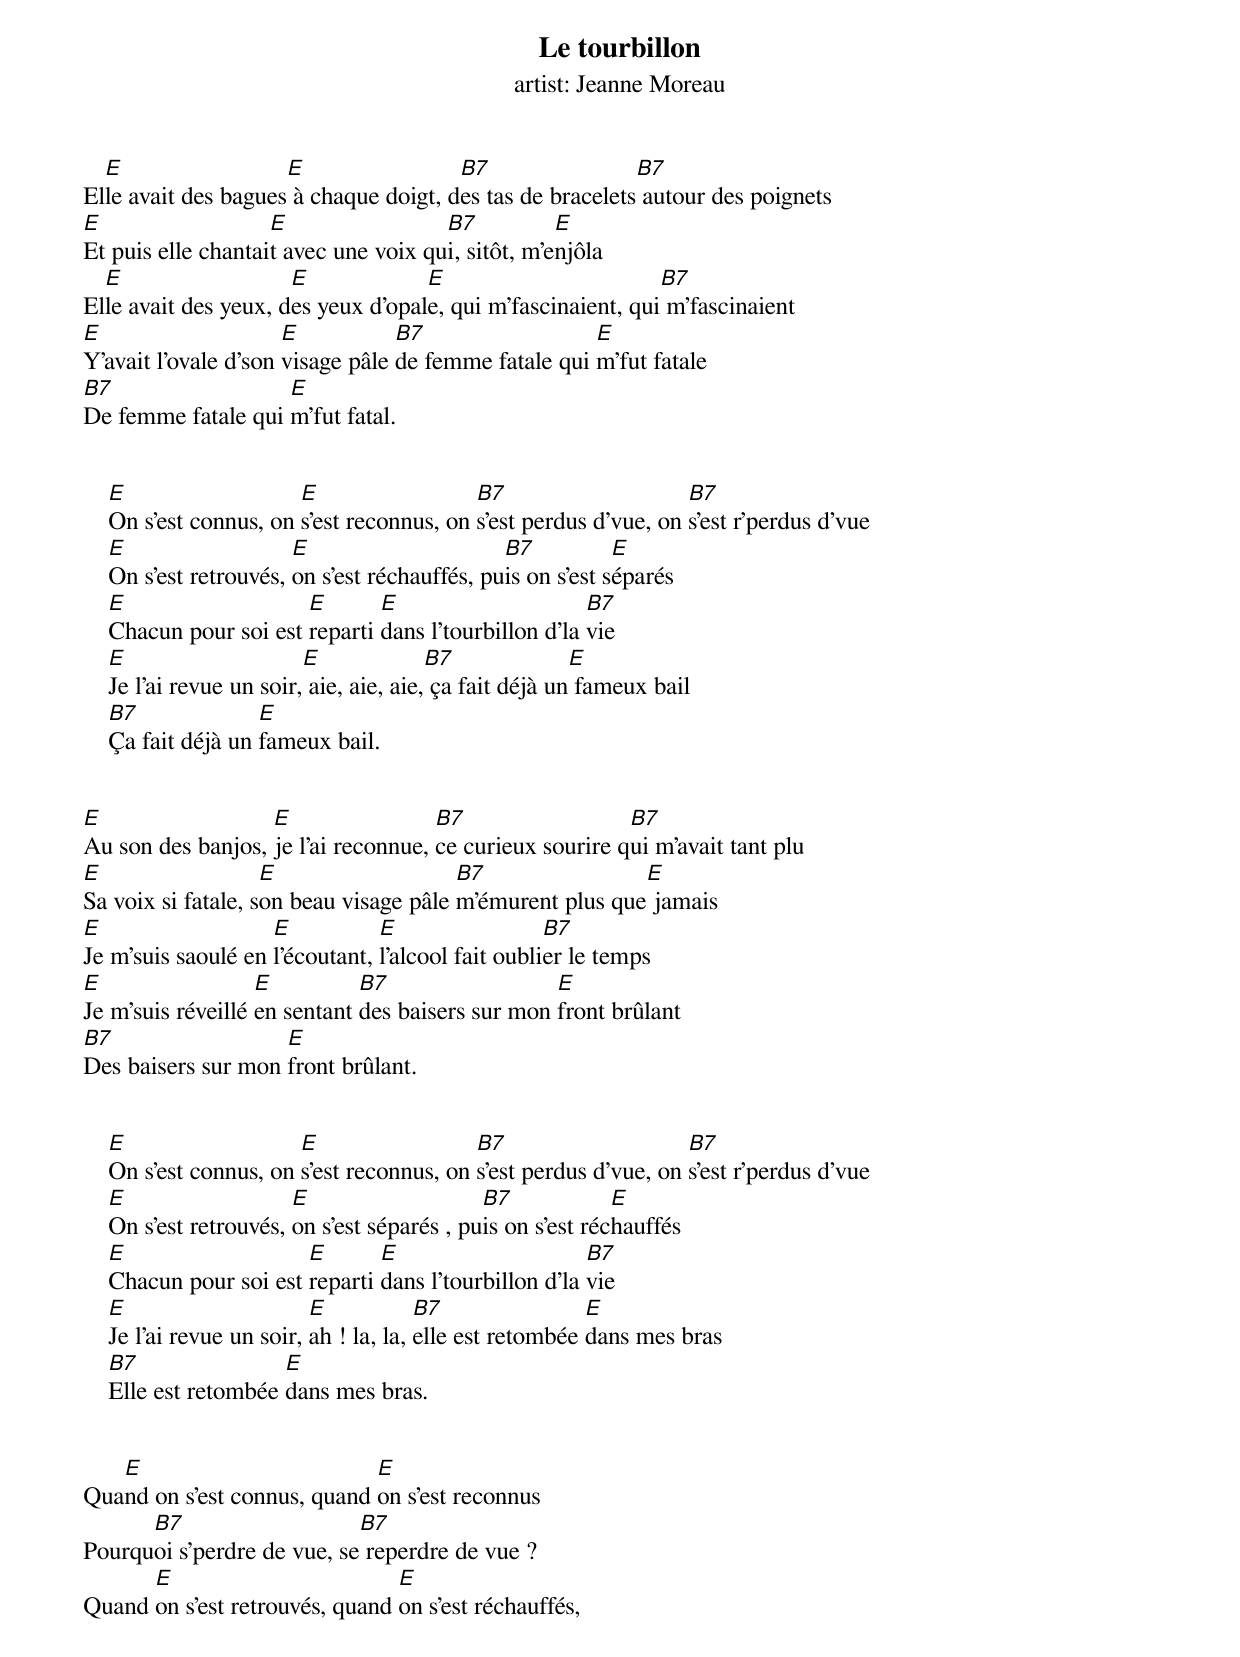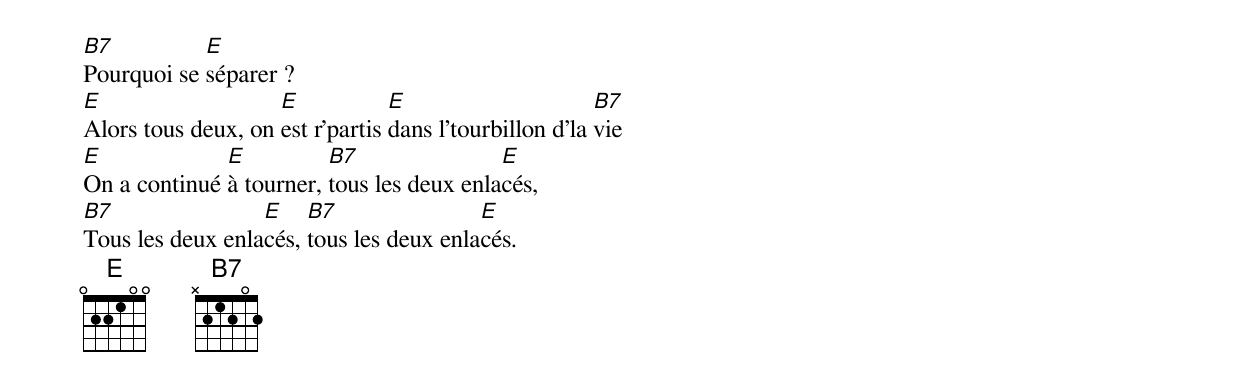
Le tourbillon
artist: Jeanne Moreau


  E                  E                 B7                 B7
Elle avait des bagues à chaque doigt, des tas de bracelets autour des poignets
E                   E                 B7           E
Et puis elle chantait avec une voix qui, sitôt, m'enjôla
  E                   E             E                        B7
Elle avait des yeux, des yeux d'opale, qui m'fascinaient, qui m'fascinaient
E                     E           B7                  E
Y'avait l'ovale d'son visage pâle de femme fatale qui m'fut fatale
B7                  E
De femme fatale qui m'fut fatal.


    E                   E                  B7                     B7
    On s'est connus, on s'est reconnus, on s'est perdus d'vue, on s'est r'perdus d'vue
    E                   E                      B7           E
    On s'est retrouvés, on s'est réchauffés, puis on s'est séparés
    E                   E       E                      B7
    Chacun pour soi est reparti dans l'tourbillon d'la vie
    E                     E              B7              E
    Je l'ai revue un soir, aie, aie, aie, ça fait déjà un fameux bail
    B7              E
    Ça fait déjà un fameux bail.


E                  E                 B7                  B7
Au son des banjos, je l'ai reconnue, ce curieux sourire qui m'avait tant plu
E                   E                   B7                E
Sa voix si fatale, son beau visage pâle m'émurent plus que jamais
E                   E           E                  B7
Je m'suis saoulé en l'écoutant, l'alcool fait oublier le temps
E                  E          B7                  E
Je m'suis réveillé en sentant des baisers sur mon front brûlant
B7                  E
Des baisers sur mon front brûlant.


    E                   E                  B7                     B7
    On s'est connus, on s'est reconnus, on s'est perdus d'vue, on s'est r'perdus d'vue
    E                   E                    B7             E
    On s'est retrouvés, on s'est séparés , puis on s'est réchauffés
    E                   E       E                      B7
    Chacun pour soi est reparti dans l'tourbillon d'la vie
    E                      E            B7                E
    Je l'ai revue un soir, ah ! la, la, elle est retombée dans mes bras
    B7                E
    Elle est retombée dans mes bras.


   E                         E
Quand on s'est connus, quand on s'est reconnus
      B7                    B7
Pourquoi s'perdre de vue, se reperdre de vue ?
      E                         E
Quand on s'est retrouvés, quand on s'est réchauffés,
B7          E
Pourquoi se séparer ?
E                   E            E                      B7
Alors tous deux, on est r'partis dans l'tourbillon d'la vie
E             E          B7                E
On a continué à tourner, tous les deux enlacés,
B7                E    B7                E
Tous les deux enlacés, tous les deux enlacés.
